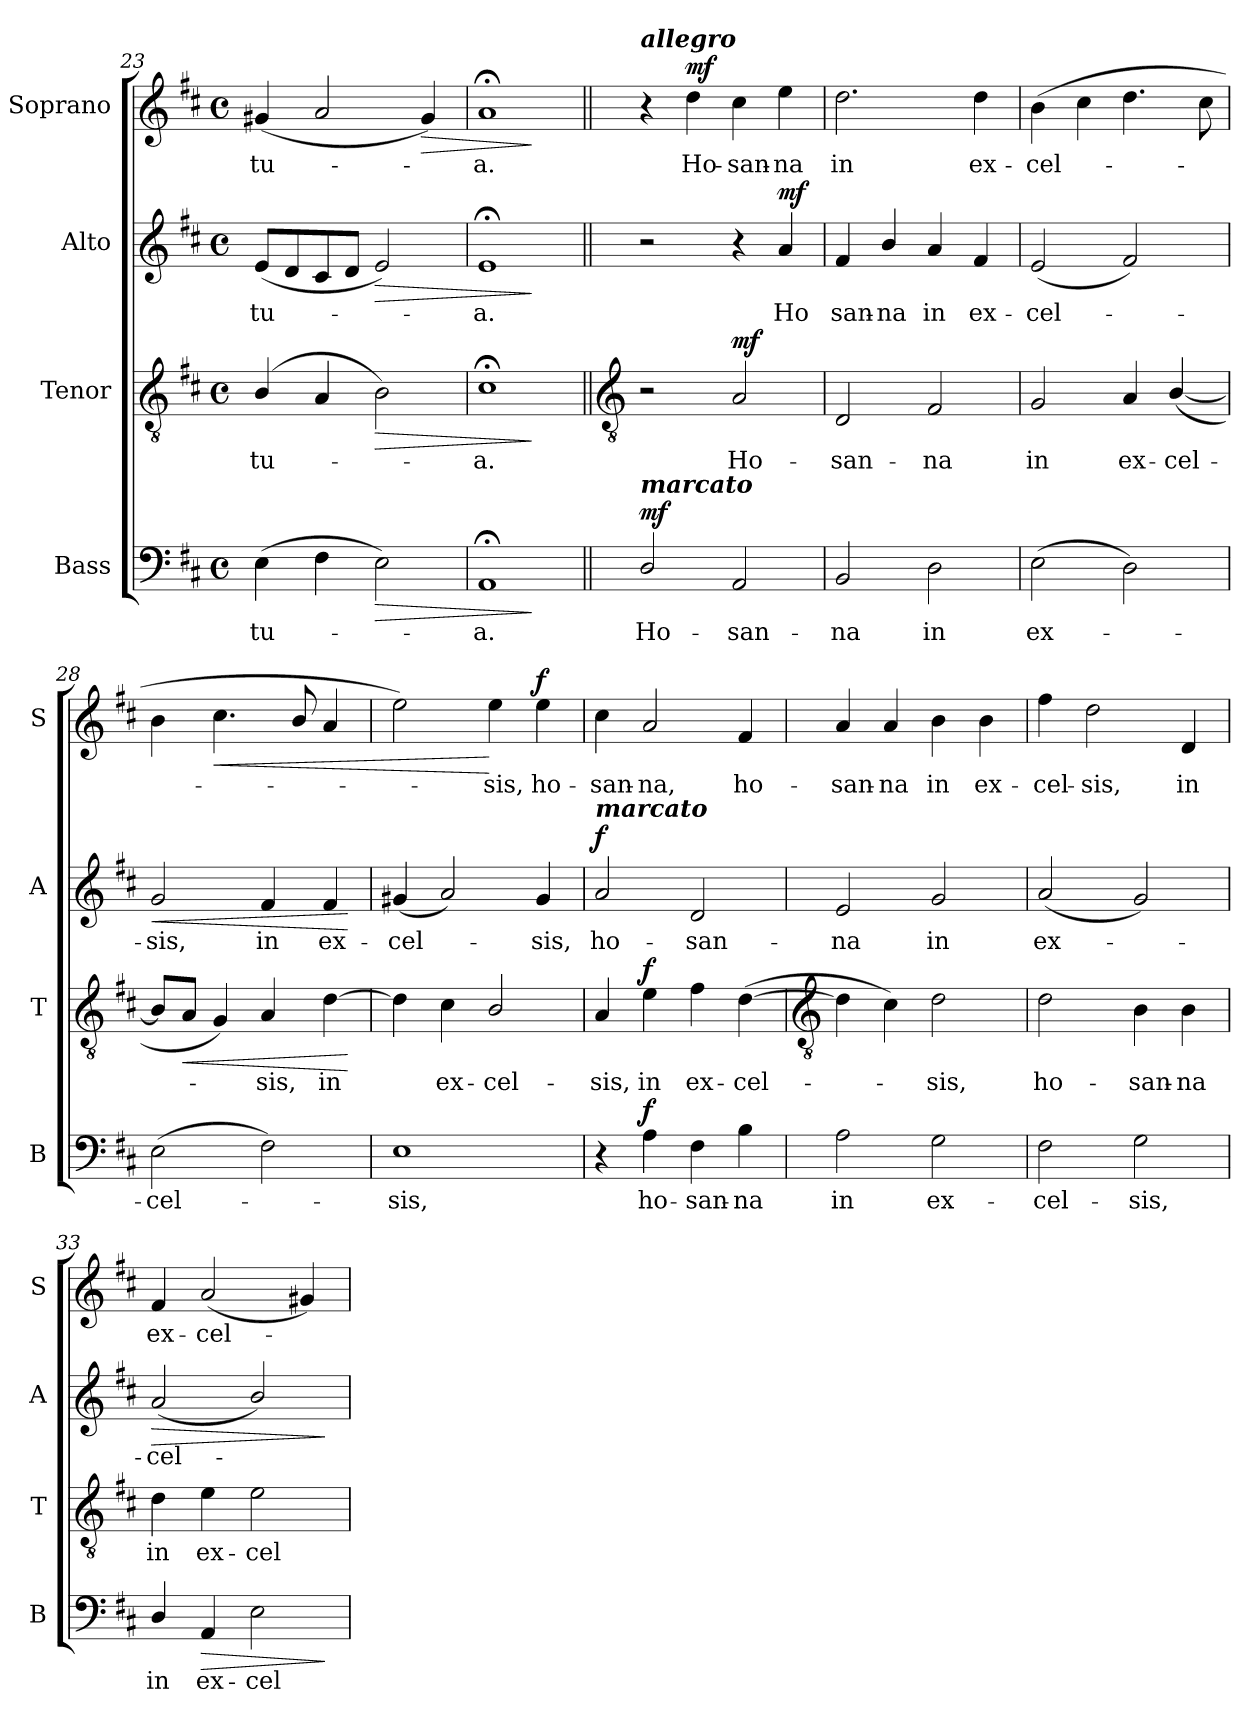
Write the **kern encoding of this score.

**kern	**text	**dynam	**kern	**text	**dynam	**kern	**text	**dynam	**kern	**text	**dynam
*part4	*part4	*part4	*part3	*part3	*part3	*part2	*part2	*part2	*part1	*part1	*part1
*staff4	*staff4	*staff4	*staff3	*staff3	*staff3	*staff2	*staff2	*staff2	*staff1	*staff1	*staff1
*I"Bass	*	*	*I"Tenor	*	*	*I"Alto	*	*	*I"Soprano	*	*
*I'B	*	*	*I'T	*	*	*I'A	*	*	*I'S	*	*
*clefF4	*	*	*clefGv2	*	*	*clefG2	*	*	*clefG2	*	*
*k[f#c#]	*	*	*k[f#c#]	*	*	*k[f#c#]	*	*	*k[f#c#]	*	*
*D:	*	*	*D:	*	*	*D:	*	*	*D:	*	*
*M4/4	*	*	*M4/4	*	*	*M4/4	*	*	*M4/4	*	*
*met(c)	*	*	*met(c)	*	*	*met(c)	*	*	*met(c)	*	*
=23	=23	=23	=23	=23	=23	=23	=23	=23	=23	=23	=23
!	!LO:LY:b	!	!	!LO:LY:b	!	!	!LO:LY:b	!	!	!LO:LY:b	!
(>4E	tu-	.	(<4B/	tu-	.	(<8eL	tu-	.	(<4g#X	tu-	.
.	.	.	.	.	.	8d	.	.	.	.	.
4F#	.	.	4A	.	.	8c#	.	.	2a	.	.
.	.	.	.	.	.	8dJ	.	.	.	.	.
!	!	!LO:HP:b	!	!	!LO:HP:b	!	!	!LO:HP:b	!	!	!
2E)	.	>	2B)	.	>	2e)	.	>	.	.	.
!	!	!	!	!	!	!	!	!	!	!	!LO:HP:b
.	.	.	.	.	.	.	.	.	4g#)	.	>
=24	=24	=24	=24	=24	=24	=24	=24	=24	=24	=24	=24
!	!LO:LY:b	!	!	!LO:LY:b	!	!	!LO:LY:b	!	!	!LO:LY:b	!
1AA;<	a.	.	1c#;<	a.	.	1e;<	-a.	.	1a;<	a.	.
.	.	]	.	.	]	.	.	]	.	.	]
!!LO:LB:g=z
=25||	=25||	=25||	=25||	=25||	=25||	=25||	=25||	=25||	=25||	=25||	=25||
*	*	*	*clefGv2	*	*	*	*	*	*	*	*
!	!	!	!	!	!	!	!	!	!LO:TX:a:Bi:t=allegro	!	!
!LO:TX:a:Bi:t=marcato	!	!	!	!	!	!	!	!	!	!	!
!	!LO:LY:b	!LO:DY:b	!	!	!	!	!	!	!	!	!
2D/	Ho-	mf	2r	.	.	2r	.	.	4r	.	.
!	!	!	!	!	!	!	!	!	!	!LO:LY:b	!LO:DY:b
.	.	.	.	.	.	.	.	.	4dd	Ho-	mf
!	!LO:LY:b	!	!	!LO:LY:b	!LO:DY:b	!	!	!	!	!LO:LY:b	!
2AA	-san-	.	2A	Ho-	mf	4r	.	.	4cc#	-san-	.
!	!	!	!	!	!	!	!LO:LY:b	!LO:DY:b	!	!LO:LY:b	!
.	.	.	.	.	.	4a	Ho	mf	4ee	-na	.
=26	=26	=26	=26	=26	=26	=26	=26	=26	=26	=26	=26
!	!LO:LY:b	!	!	!LO:LY:b	!	!	!LO:LY:b	!	!	!LO:LY:b	!
2BB	-na	.	2D	-san-	.	4f#	san-	.	2.dd	in	.
!	!	!	!	!	!	!	!LO:LY:b	!	!	!	!
.	.	.	.	.	.	4b/	-na	.	.	.	.
!	!LO:LY:b	!	!	!LO:LY:b	!	!	!LO:LY:b	!	!	!	!
2D	in	.	2F#	-na	.	4a	in	.	.	.	.
!	!	!	!	!	!	!	!LO:LY:b	!	!	!LO:LY:b	!
.	.	.	.	.	.	4f#	ex-	.	4dd	ex-	.
=27	=27	=27	=27	=27	=27	=27	=27	=27	=27	=27	=27
!	!LO:LY:b	!	!	!LO:LY:b	!	!	!LO:LY:b	!	!	!LO:LY:b	!
(>2E	ex-	.	2G	in	.	(<2e	-cel-	.	(>4b	-cel-	.
.	.	.	.	.	.	.	.	.	4cc#	.	.
!	!	!	!	!LO:LY:b	!	!	!	!	!	!	!
2D)	.	.	4A	ex-	.	2f#)	.	.	4.dd	.	.
!	!	!	!	!LO:LY:b	!	!	!	!	!	!	!
.	.	.	(<[4B/	-cel-	.	.	.	.	.	.	.
.	.	.	.	.	.	.	.	.	8cc#	.	.
=28	=28	=28	=28	=28	=28	=28	=28	=28	=28	=28	=28
!	!LO:LY:b	!	!	!	!	!	!LO:LY:b	!LO:HP:b	!	!	!
(>2E	cel-	.	8BL]	.	.	2g	sis,	<	4b	.	.
!	!	!	!	!	!LO:HP:b	!	!	!	!	!	!
.	.	.	8AJ	.	<	.	.	.	.	.	.
!	!	!	!	!	!	!	!	!	!	!	!LO:HP:b
.	.	.	4G)	.	.	.	.	.	4.cc#	.	<
!	!	!	!	!LO:LY:b	!	!	!LO:LY:b	!	!	!	!
2F#)	.	.	4A	sis,	.	4f#	in	.	.	.	.
.	.	.	.	.	.	.	.	.	8b/	.	.
!	!	!	!	!LO:LY:b	!	!	!LO:LY:b	!	!	!	!
.	.	.	[4d	in	.	4f#	ex-	.	4a	.	.
.	.	.	.	.	[	.	.	[	.	.	.
=29	=29	=29	=29	=29	=29	=29	=29	=29	=29	=29	=29
!	!LO:LY:b	!	!	!	!	!	!LO:LY:b	!	!	!	!
1E	sis,	.	4d]	.	.	(<4g#X	-cel-	.	2ee)	.	.
!	!	!	!	!LO:LY:b	!	!	!	!	!	!	!
.	.	.	4c#	ex-	.	2a)	.	.	.	.	.
!	!	!	!	!LO:LY:b	!	!	!	!	!	!LO:LY:b	!
.	.	.	2B/	-cel-	.	.	.	.	4ee	sis,	[
!	!	!	!	!	!	!	!LO:LY:b	!	!	!LO:LY:b	!LO:DY:b
.	.	.	.	.	.	4g#	sis,	.	4ee	ho-	f
=30	=30	=30	=30	=30	=30	=30	=30	=30	=30	=30	=30
!	!	!	!	!	!	!LO:TX:a:Bi:t=marcato	!	!	!	!	!
!	!	!	!	!LO:LY:b	!	!	!LO:LY:b	!LO:DY:b	!	!LO:LY:b	!
4r	.	.	4A	-sis,	.	2a	ho-	f	4cc#	-san-	.
!	!LO:LY:b	!LO:DY:b	!	!LO:LY:b	!LO:DY:b	!	!	!	!	!LO:LY:b	!
4A	ho-	f	4e	in	f	.	.	.	2a	-na,	.
!	!LO:LY:b	!	!	!LO:LY:b	!	!	!LO:LY:b	!	!	!	!
4F#	-san-	.	4f#	ex-	.	2d	-san-	.	.	.	.
!	!LO:LY:b	!	!	!LO:LY:b	!	!	!	!	!	!LO:LY:b	!
4B	-na	.	(>[4d	-cel-	.	.	.	.	4f#	ho-	.
!!LO:LB:g=z
=31	=31	=31	=31	=31	=31	=31	=31	=31	=31	=31	=31
*	*	*	*clefGv2	*	*	*	*	*	*	*	*
!	!LO:LY:b	!	!	!	!	!	!LO:LY:b	!	!	!LO:LY:b	!
2A	in	.	4d]	.	.	2e	-na	.	4a	-san-	.
!	!	!	!	!	!	!	!	!	!	!LO:LY:b	!
.	.	.	4c#)	.	.	.	.	.	4a	-na	.
!	!LO:LY:b	!	!	!LO:LY:b	!	!	!LO:LY:b	!	!	!LO:LY:b	!
2G	ex-	.	2d	sis,	.	2g	in	.	4b	in	.
!	!	!	!	!	!	!	!	!	!	!LO:LY:b	!
.	.	.	.	.	.	.	.	.	4b	ex-	.
=32	=32	=32	=32	=32	=32	=32	=32	=32	=32	=32	=32
!	!LO:LY:b	!	!	!LO:LY:b	!	!	!LO:LY:b	!	!	!LO:LY:b	!
2F#	-cel-	.	2d	ho-	.	(<2a	ex-	.	4ff#	-cel-	.
!	!	!	!	!	!	!	!	!	!	!LO:LY:b	!
.	.	.	.	.	.	.	.	.	2dd	-sis,	.
!	!LO:LY:b	!	!	!LO:LY:b	!	!	!	!	!	!	!
2G	-sis,	.	4B	-san-	.	2g)	.	.	.	.	.
!	!	!	!	!LO:LY:b	!	!	!	!	!	!LO:LY:b	!
.	.	.	4B	-na	.	.	.	.	4d	in	.
=33	=33	=33	=33	=33	=33	=33	=33	=33	=33	=33	=33
!	!LO:LY:b	!	!	!LO:LY:b	!	!	!LO:LY:b	!LO:HP:b	!	!LO:LY:b	!
4D/	in	.	4d	in	.	(<2a	cel-	>	4f#	ex-	.
!	!LO:LY:b	!LO:HP:b	!	!LO:LY:b	!	!	!	!	!	!LO:LY:b	!
4AA	ex-	>	4e	ex-	.	.	.	.	(<2a	-cel-	.
!	!LO:LY:b	!	!	!LO:LY:b	!	!	!	!	!	!	!
2E	-cel-	.	2e	-cel-	.	2b/)	.	.	.	.	.
.	.	.	.	.	.	.	.	.	4g#X)	.	.
.	.	]	.	.	.	.	.	]	.	.	.
=	=	=	=	=	=	=	=	=	=	=	=
*-	*-	*-	*-	*-	*-	*-	*-	*-	*-	*-	*-
